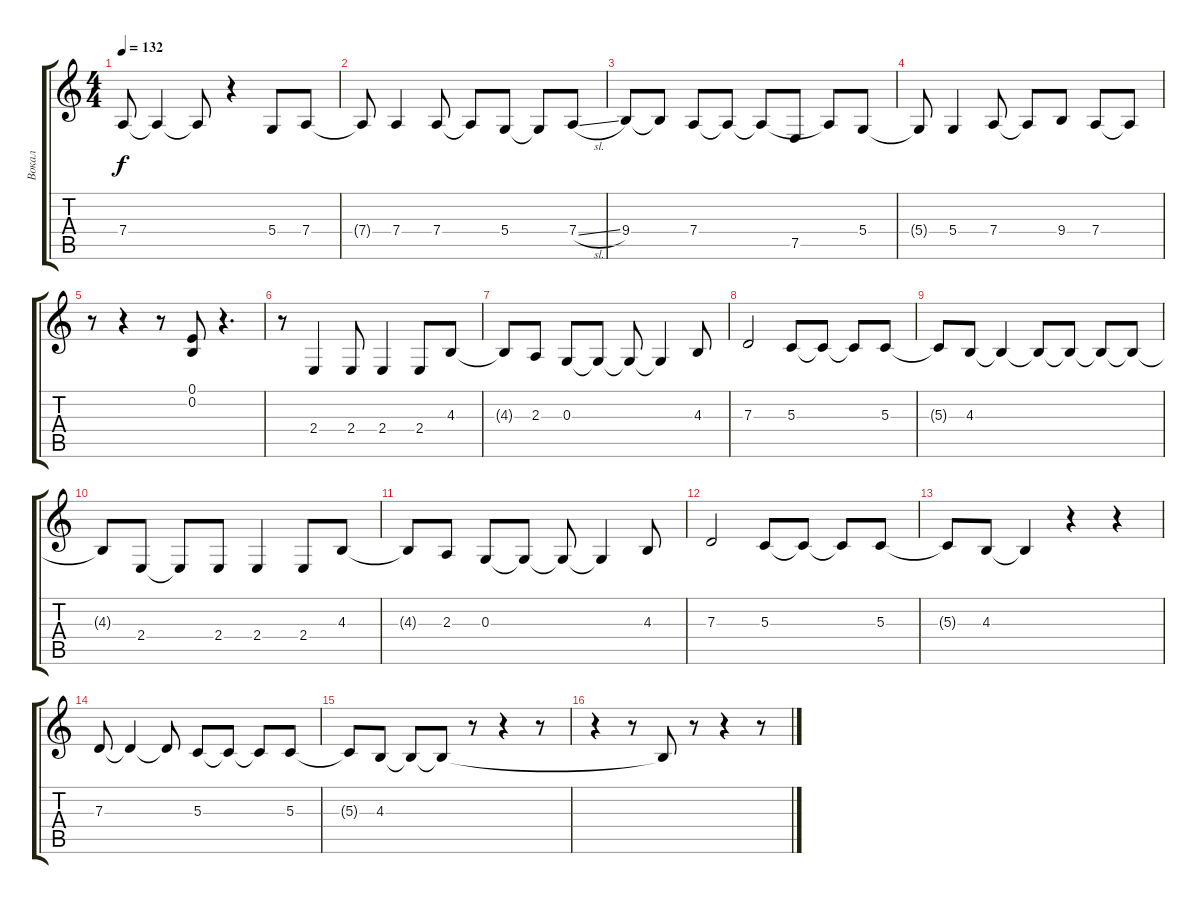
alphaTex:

\track ("Вокал" "Вокал") {instrument oboe}
\staff {score tabs}
\tuning (E4 B3 G3 D3 A2 E2) {hide}
\ts (4 4)
\tempo 132
\clef g2
\ks c
7.4{t}.8{dy f} 7.4{t}.4 7.4{t}.8 r.4 5.4.8 7.4.8 |
7.4{t}.8 7.4.4 7.4.8 7.4{t}.8 5.4.8 5.4{t}.8 7.4{sl}.8 |
9.4.8 9.4{t}.8 7.4.8 7.4{t}.8 7.4{t}.8 7.5.8 7.4{t}.8 5.4.8 |
5.4{t}.8 5.4.4 7.4.8 7.4{t}.8 9.4.8 7.4.8 7.4{t}.8 |
r.8 r.4 r.8 (0.1 0.2).8 r.4{d} |
r.8 2.4.4 2.4.8 2.4.4 2.4.8 4.3.8 |
4.3{t}.8 2.3.8 0.3.8 0.3{t}.8 0.3{t}.8 0.3{t}.4 4.3.8 |
7.3.2 5.3.8 5.3{t}.8 5.3{t}.8 5.3.8 |
5.3{t}.8 4.3.8 4.3{t}.4 4.3{t}.8 4.3{t}.8 4.3{t}.8 4.3{t}.8 |
4.3{t}.8 2.4.8 2.4{t}.8 2.4.8 2.4.4 2.4.8 4.3.8 |
4.3{t}.8 2.3.8 0.3.8 0.3{t}.8 0.3{t}.8 0.3{t}.4 4.3.8 |
7.3.2 5.3.8 5.3{t}.8 5.3{t}.8 5.3.8 |
5.3{t}.8 4.3.8 4.3{t}.4 r.4 r.4 |
7.3.8 7.3{t}.4 7.3{t}.8 5.3.8 5.3{t}.8 5.3{t}.8 5.3.8 |
5.3{t}.8 4.3.8 4.3{t}.8 4.3{t}.8 r.8 r.4 r.8 |
r.4 r.8 4.3{t}.8 r.8 r.4 r.8
